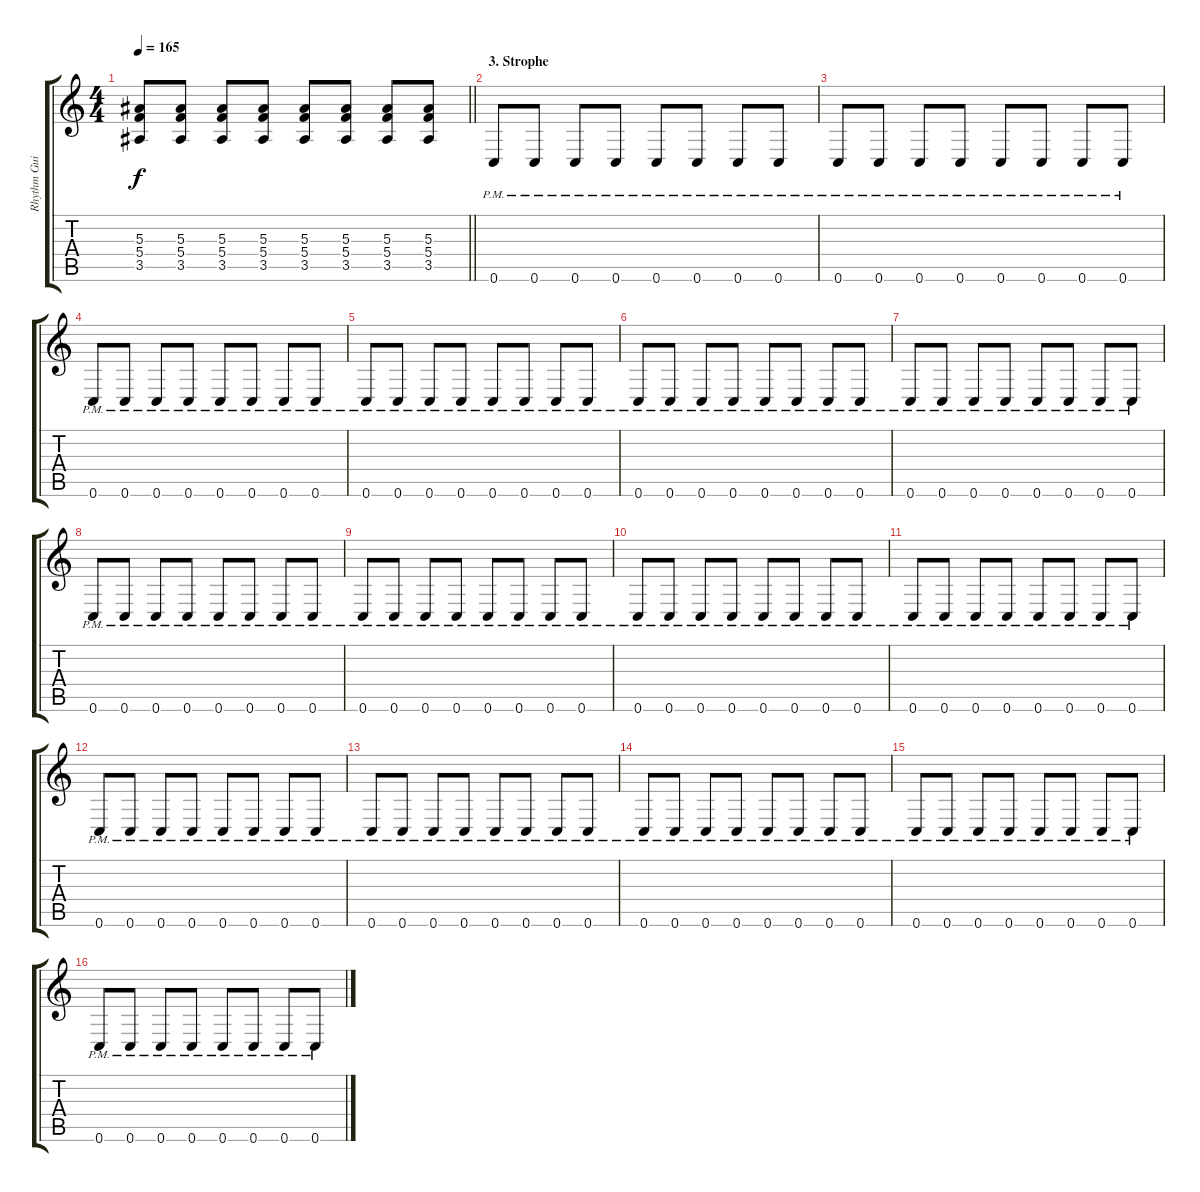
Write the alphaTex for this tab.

\track ("Rhythm Guitar" "Rhythm Gui") {instrument distortionguitar}
\staff {score tabs}
\tuning (D4 A3 F3 C3 G2 C2) {hide}
\ts (4 4)
\tempo 165
\clef g2
\barLineRight lightlight
\ks c
(5.3 5.4 3.5).8{dy f} (5.3 5.4 3.5).8 (5.3 5.4 3.5).8 (5.3 5.4 3.5).8 (5.3 5.4 3.5).8 (5.3 5.4 3.5).8 (5.3 5.4 3.5).8 (5.3 5.4 3.5).8 |
\section ("" "3. Strophe")
0.6{pm}.8 0.6{pm}.8 0.6{pm}.8 0.6{pm}.8 0.6{pm}.8 0.6{pm}.8 0.6{pm}.8 0.6{pm}.8 |
0.6{pm}.8 0.6{pm}.8 0.6{pm}.8 0.6{pm}.8 0.6{pm}.8 0.6{pm}.8 0.6{pm}.8 0.6{pm}.8 |
0.6{pm}.8 0.6{pm}.8 0.6{pm}.8 0.6{pm}.8 0.6{pm}.8 0.6{pm}.8 0.6{pm}.8 0.6{pm}.8 |
0.6{pm}.8 0.6{pm}.8 0.6{pm}.8 0.6{pm}.8 0.6{pm}.8 0.6{pm}.8 0.6{pm}.8 0.6{pm}.8 |
0.6{pm}.8 0.6{pm}.8 0.6{pm}.8 0.6{pm}.8 0.6{pm}.8 0.6{pm}.8 0.6{pm}.8 0.6{pm}.8 |
0.6{pm}.8 0.6{pm}.8 0.6{pm}.8 0.6{pm}.8 0.6{pm}.8 0.6{pm}.8 0.6{pm}.8 0.6{pm}.8 |
0.6{pm}.8 0.6{pm}.8 0.6{pm}.8 0.6{pm}.8 0.6{pm}.8 0.6{pm}.8 0.6{pm}.8 0.6{pm}.8 |
0.6{pm}.8 0.6{pm}.8 0.6{pm}.8 0.6{pm}.8 0.6{pm}.8 0.6{pm}.8 0.6{pm}.8 0.6{pm}.8 |
0.6{pm}.8 0.6{pm}.8 0.6{pm}.8 0.6{pm}.8 0.6{pm}.8 0.6{pm}.8 0.6{pm}.8 0.6{pm}.8 |
0.6{pm}.8 0.6{pm}.8 0.6{pm}.8 0.6{pm}.8 0.6{pm}.8 0.6{pm}.8 0.6{pm}.8 0.6{pm}.8 |
0.6{pm}.8 0.6{pm}.8 0.6{pm}.8 0.6{pm}.8 0.6{pm}.8 0.6{pm}.8 0.6{pm}.8 0.6{pm}.8 |
0.6{pm}.8 0.6{pm}.8 0.6{pm}.8 0.6{pm}.8 0.6{pm}.8 0.6{pm}.8 0.6{pm}.8 0.6{pm}.8 |
0.6{pm}.8 0.6{pm}.8 0.6{pm}.8 0.6{pm}.8 0.6{pm}.8 0.6{pm}.8 0.6{pm}.8 0.6{pm}.8 |
0.6{pm}.8 0.6{pm}.8 0.6{pm}.8 0.6{pm}.8 0.6{pm}.8 0.6{pm}.8 0.6{pm}.8 0.6{pm}.8 |
0.6{pm}.8 0.6{pm}.8 0.6{pm}.8 0.6{pm}.8 0.6{pm}.8 0.6{pm}.8 0.6{pm}.8 0.6{pm}.8
